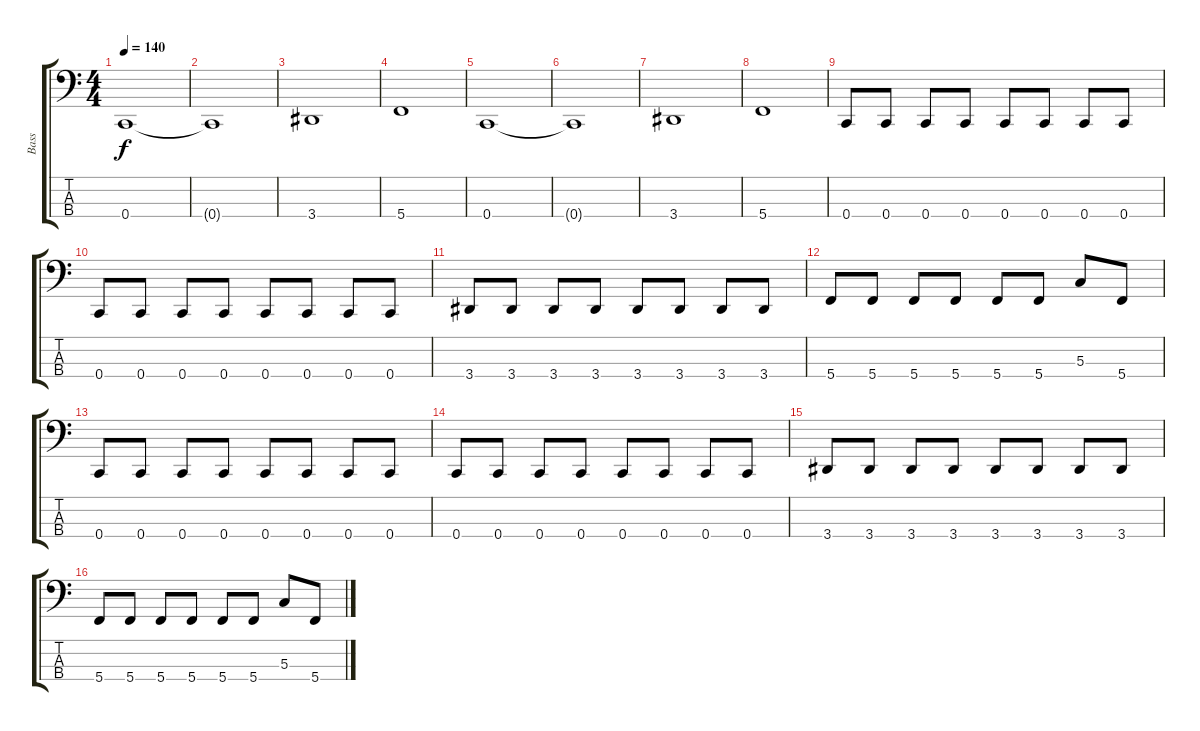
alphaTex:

\track ("Bass" "Bass") {instrument electricbassfinger}
\staff {score tabs}
\tuning (F2 C2 G1 C1) {hide}
\ts (4 4)
\tempo 140
\clef f4
\ks c
0.4.1{dy f} |
0.4{t}.1 |
3.4.1 |
5.4.1 |
0.4.1 |
0.4{t}.1 |
3.4.1 |
5.4.1 |
0.4.8 0.4.8 0.4.8 0.4.8 0.4.8 0.4.8 0.4.8 0.4.8 |
0.4.8 0.4.8 0.4.8 0.4.8 0.4.8 0.4.8 0.4.8 0.4.8 |
3.4.8 3.4.8 3.4.8 3.4.8 3.4.8 3.4.8 3.4.8 3.4.8 |
5.4.8 5.4.8 5.4.8 5.4.8 5.4.8 5.4.8 5.3.8 5.4.8 |
0.4.8 0.4.8 0.4.8 0.4.8 0.4.8 0.4.8 0.4.8 0.4.8 |
0.4.8 0.4.8 0.4.8 0.4.8 0.4.8 0.4.8 0.4.8 0.4.8 |
3.4.8 3.4.8 3.4.8 3.4.8 3.4.8 3.4.8 3.4.8 3.4.8 |
5.4.8 5.4.8 5.4.8 5.4.8 5.4.8 5.4.8 5.3.8 5.4.8
